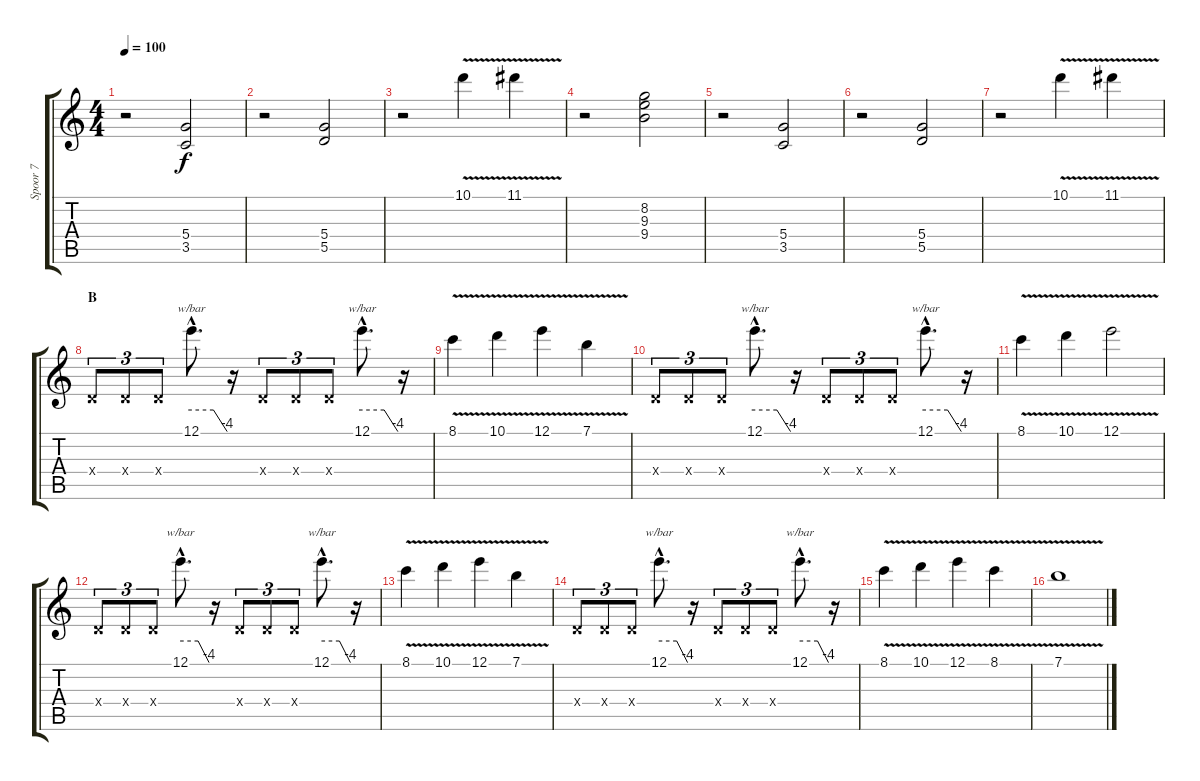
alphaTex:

\track ("Spoor 7" "Spoor 7") {instrument overdrivenguitar}
\staff {score tabs}
\tuning (E4 B3 G3 D3 A2 E2) {hide}
\ts (4 4)
\tempo 100
\clef g2
\ks c
r.2{dy f} (5.4 3.5).2 |
r.2 (5.4 5.5).2 |
r.2 10.1{v}.4 11.1{v}.4 |
r.2 (8.2 9.3 9.4).2 |
r.2 (5.4 3.5).2 |
r.2 (5.4 5.5).2 |
r.2 10.1{v}.4 11.1{v}.4 |
\section ("" "B")
0.4{x}.8{tu (3 2)} 0.4{x}.8{tu (3 2)} 0.4{x}.8{tu (3 2)} 12.1{hac}.8{d tbe (custom default 0 0 37 0 60 -16)} r.16 0.4{x}.8{tu (3 2)} 0.4{x}.8{tu (3 2)} 0.4{x}.8{tu (3 2)} 12.1{hac}.8{d tbe (custom default 0 0 37 0 60 -16)} r.16 |
8.1{v}.4 10.1{v}.4 12.1{v}.4 7.1{v}.4 |
0.4{x}.8{tu (3 2)} 0.4{x}.8{tu (3 2)} 0.4{x}.8{tu (3 2)} 12.1{hac}.8{d tbe (custom default 0 0 37 0 60 -16)} r.16 0.4{x}.8{tu (3 2)} 0.4{x}.8{tu (3 2)} 0.4{x}.8{tu (3 2)} 12.1{hac}.8{d tbe (custom default 0 0 37 0 60 -16)} r.16 |
8.1{v}.4 10.1{v}.4 12.1{v}.2 |
0.4{x}.8{tu (3 2)} 0.4{x}.8{tu (3 2)} 0.4{x}.8{tu (3 2)} 12.1{hac}.8{d tbe (custom default 0 0 37 0 60 -16)} r.16 0.4{x}.8{tu (3 2)} 0.4{x}.8{tu (3 2)} 0.4{x}.8{tu (3 2)} 12.1{hac}.8{d tbe (custom default 0 0 37 0 60 -16)} r.16 |
8.1{v}.4 10.1{v}.4 12.1{v}.4 7.1{v}.4 |
0.4{x}.8{tu (3 2)} 0.4{x}.8{tu (3 2)} 0.4{x}.8{tu (3 2)} 12.1{hac}.8{d tbe (custom default 0 0 37 0 60 -16)} r.16 0.4{x}.8{tu (3 2)} 0.4{x}.8{tu (3 2)} 0.4{x}.8{tu (3 2)} 12.1{hac}.8{d tbe (custom default 0 0 37 0 60 -16)} r.16 |
8.1{v}.4 10.1{v}.4 12.1{v}.4 8.1{v}.4 |
7.1{v}.1
